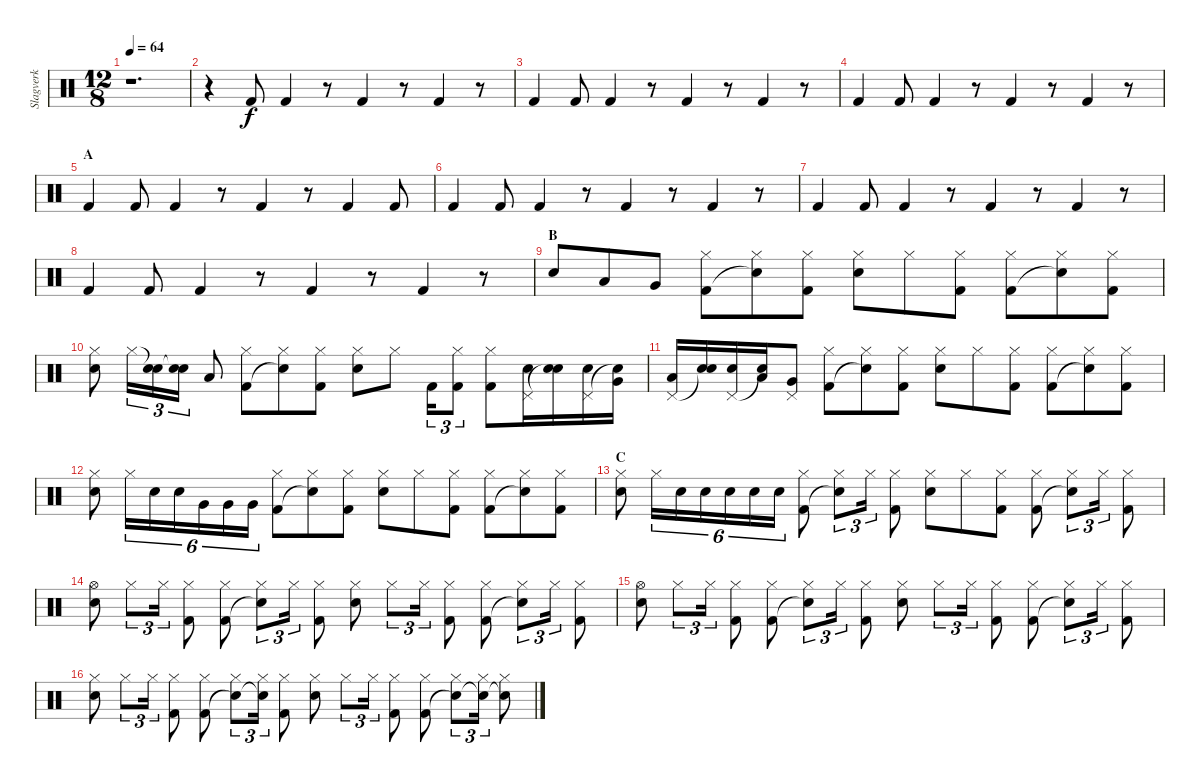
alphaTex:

\track ("Slagverk" "Slagverk") {instrument percussion}
\staff {score}
\articulation defaults
\ts (12 8)
\tempo 64
\clef neutral
\ks c
r.1{d dy f} |
r.4 "Kick (hit) 2".8 "Kick (hit) 2".4 r.8 "Kick (hit) 2".4 r.8 "Kick (hit) 2".4 r.8 |
"Kick (hit) 2".4 "Kick (hit) 2".8 "Kick (hit) 2".4 r.8 "Kick (hit) 2".4 r.8 "Kick (hit) 2".4 r.8 |
"Kick (hit) 2".4 "Kick (hit) 2".8 "Kick (hit) 2".4 r.8 "Kick (hit) 2".4 r.8 "Kick (hit) 2".4 r.8 |
\section ("" "A")
"Kick (hit) 2".4 "Kick (hit) 2".8 "Kick (hit) 2".4 r.8 "Kick (hit) 2".4 r.8 "Kick (hit) 2".4 "Kick (hit) 2".8 |
"Kick (hit) 2".4 "Kick (hit) 2".8 "Kick (hit) 2".4 r.8 "Kick (hit) 2".4 r.8 "Kick (hit) 2".4 r.8 |
"Kick (hit) 2".4 "Kick (hit) 2".8 "Kick (hit) 2".4 r.8 "Kick (hit) 2".4 r.8 "Kick (hit) 2".4 r.8 |
"Kick (hit) 2".4 "Kick (hit) 2".8 "Kick (hit) 2".4 r.8 "Kick (hit) 2".4 r.8 "Kick (hit) 2".4 r.8 |
\section ("" "B")
"Snare (hit) 2".8 "Low Tom (hit)".8 "Very Low Tom (hit)".8 ("Hi-Hat (closed)" "Kick (hit) 2").8 ("Hi-Hat (closed)" "Snare (hit)"{t}).8 ("Hi-Hat (closed)" "Kick (hit) 2").8 ("Hi-Hat (closed)" "Snare (hit) 2").8 "Hi-Hat (closed)".8 ("Hi-Hat (closed)" "Kick (hit) 2").8 ("Hi-Hat (closed)" "Kick (hit) 2").8 ("Hi-Hat (closed)" "Snare (hit)"{t}).8 ("Hi-Hat (closed)" "Kick (hit) 2").8 |
("Hi-Hat (closed)" "Snare (hit) 2").8 "Hi-Hat (closed)".16{tu (3 2)} ("Snare (hit)"{t} "Snare (hit) 2").16{tu (3 2)} ("Snare (hit)"{t} "Snare (hit) 2").16{tu (3 2)} "Low Tom (hit)".8 ("Hi-Hat (closed)" "Kick (hit) 2").8 ("Hi-Hat (closed)" "Snare (hit)"{t}).8 ("Hi-Hat (closed)" "Kick (hit) 2").8 ("Hi-Hat (closed)" "Snare (hit) 2").8 "Hi-Hat (closed)".8 "Kick (hit) 2".16{tu (3 2)} ("Hi-Hat (closed)" "Kick (hit) 2").8{tu (3 2)} ("Hi-Hat (closed)" "Kick (hit) 2").8 ("Pedal Hi-Hat (hit)" "Snare (hit) 2").16 ("Snare (hit)"{t} "Snare (hit) 2").16 ("Pedal Hi-Hat (hit)" "Snare (hit) 2").16 ("Snare (hit)"{t} "Very Low Tom (hit)").16 |
("Pedal Hi-Hat (hit)" "Low Tom (hit)").16 ("Snare (hit)"{t} "Snare (hit) 2").16 ("Pedal Hi-Hat (hit)" "Snare (hit) 2").16 ("Snare (hit)"{t} "Low Tom (hit)").16 ("Pedal Hi-Hat (hit)" "Very Low Tom (hit)").8 ("Hi-Hat (closed)" "Kick (hit) 2").8 ("Hi-Hat (closed)" "Snare (hit)"{t}).8 ("Hi-Hat (closed)" "Kick (hit) 2").8 ("Hi-Hat (closed)" "Snare (hit) 2").8 "Hi-Hat (closed)".8 ("Hi-Hat (closed)" "Kick (hit) 2").8 ("Hi-Hat (closed)" "Kick (hit) 2").8 ("Hi-Hat (closed)" "Snare (hit)"{t}).8 ("Hi-Hat (closed)" "Kick (hit) 2").8 |
("Hi-Hat (closed)" "Snare (hit) 2").8 "Hi-Hat (closed)".16{tu (6 4)} "Snare (hit) 2".16{tu (6 4)} "Snare (hit) 2".16{tu (6 4)} "Very Low Tom (hit)".16{tu (6 4)} "Very Low Tom (hit)".16{tu (6 4)} "Very Low Tom (hit)".16{tu (6 4)} ("Hi-Hat (closed)" "Kick (hit) 2").8 ("Hi-Hat (closed)" "Snare (hit)"{t}).8 ("Hi-Hat (closed)" "Kick (hit) 2").8 ("Hi-Hat (closed)" "Snare (hit) 2").8 "Hi-Hat (closed)".8 ("Hi-Hat (closed)" "Kick (hit) 2").8 ("Hi-Hat (closed)" "Kick (hit) 2").8 ("Hi-Hat (closed)" "Snare (hit)"{t}).8 ("Hi-Hat (closed)" "Kick (hit) 2").8 |
\section ("" "C")
("Hi-Hat (closed)" "Snare (hit) 2").8 "Hi-Hat (closed)".16{tu (6 4)} "Snare (hit) 2".16{tu (6 4)} "Snare (hit) 2".16{tu (6 4)} "Snare (hit) 2".16{tu (6 4)} "Snare (hit) 2".16{tu (6 4)} "Snare (hit) 2".16{tu (6 4)} ("Hi-Hat (closed)" "Kick (hit) 2").8 ("Hi-Hat (closed)" "Snare (hit)"{t}).8{tu (3 2)} "Hi-Hat (closed)".16{tu (3 2)} ("Hi-Hat (closed)" "Kick (hit) 2").8 ("Hi-Hat (closed)" "Snare (hit) 2").8 "Hi-Hat (closed)".8 ("Hi-Hat (closed)" "Kick (hit) 2").8 ("Hi-Hat (closed)" "Kick (hit) 2").8 ("Hi-Hat (closed)" "Snare (hit)"{t}).8{tu (3 2)} "Hi-Hat (closed)".16{tu (3 2)} ("Hi-Hat (closed)" "Kick (hit) 2").8 |
("Hi-Hat (open)" "Snare (hit) 2").8 "Hi-Hat (closed)".8{tu (3 2)} "Hi-Hat (closed)".16{tu (3 2)} ("Hi-Hat (closed)" "Kick (hit) 2").8 ("Hi-Hat (closed)" "Kick (hit) 2").8 ("Hi-Hat (closed)" "Snare (hit)"{t}).8{tu (3 2)} "Hi-Hat (closed)".16{tu (3 2)} ("Hi-Hat (closed)" "Kick (hit) 2").8 ("Hi-Hat (closed)" "Snare (hit) 2").8 "Hi-Hat (closed)".8{tu (3 2)} "Hi-Hat (closed)".16{tu (3 2)} ("Hi-Hat (closed)" "Kick (hit) 2").8 ("Hi-Hat (closed)" "Kick (hit) 2").8 ("Hi-Hat (closed)" "Snare (hit)"{t}).8{tu (3 2)} "Hi-Hat (closed)".16{tu (3 2)} ("Hi-Hat (closed)" "Kick (hit) 2").8 |
("Hi-Hat (open)" "Snare (hit) 2").8 "Hi-Hat (closed)".8{tu (3 2)} "Hi-Hat (closed)".16{tu (3 2)} ("Hi-Hat (closed)" "Kick (hit) 2").8 ("Hi-Hat (closed)" "Kick (hit) 2").8 ("Hi-Hat (closed)" "Snare (hit)"{t}).8{tu (3 2)} "Hi-Hat (closed)".16{tu (3 2)} ("Hi-Hat (closed)" "Kick (hit) 2").8 ("Hi-Hat (closed)" "Snare (hit) 2").8 "Hi-Hat (closed)".8{tu (3 2)} "Hi-Hat (closed)".16{tu (3 2)} ("Hi-Hat (closed)" "Kick (hit) 2").8 ("Hi-Hat (closed)" "Kick (hit) 2").8 ("Hi-Hat (closed)" "Snare (hit)"{t}).8{tu (3 2)} "Hi-Hat (closed)".16{tu (3 2)} ("Hi-Hat (closed)" "Kick (hit) 2").8 |
("Hi-Hat (closed)" "Snare (hit) 2").8 "Hi-Hat (closed)".8{tu (3 2)} "Hi-Hat (closed)".16{tu (3 2)} ("Hi-Hat (closed)" "Kick (hit) 2").8 ("Hi-Hat (closed)" "Kick (hit) 2").8 ("Hi-Hat (closed)" "Snare (hit)"{t}).8{tu (3 2)} ("Hi-Hat (closed)" "Snare (hit)"{t}).16{tu (3 2)} ("Hi-Hat (closed)" "Kick (hit) 2").8 ("Hi-Hat (closed)" "Snare (hit) 2").8 "Hi-Hat (closed)".8{tu (3 2)} "Hi-Hat (closed)".16{tu (3 2)} ("Hi-Hat (closed)" "Kick (hit) 2").8 ("Hi-Hat (closed)" "Kick (hit) 2").8 ("Hi-Hat (closed)" "Snare (hit)"{t}).8{tu (3 2)} ("Hi-Hat (closed)" "Snare (hit)"{t}).16{tu (3 2)} ("Hi-Hat (closed)" "Snare (hit)"{t}).8
